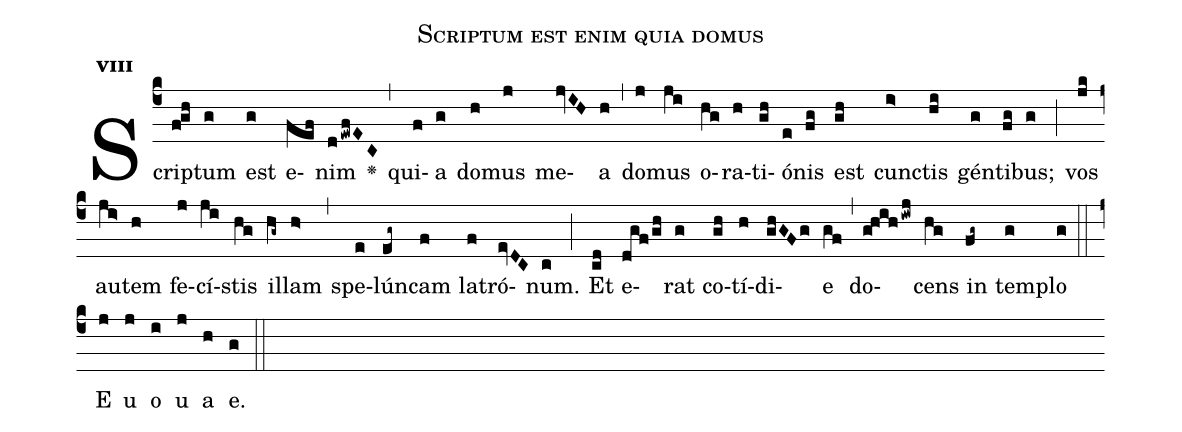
name:Scriptum est enim quia domus;
office-part:Antiphona;
mode:8;
%%
initial-style: 1;
name: Scriptum est enim quia domus
book: Antiphonae & Responsoria/Tomus II, p. 50;
occasion: Hebdomada III Quadragesimae Dominica;
office-part: Sexta Ant 1;
user-notes: ;
commentary: ;
annotation: 8g;
centering-scheme: english;
fontsize: 12;
font: OFLSortsMillGoudy;
height: 11;
width: 4.5;
%%
(c4)Scrip(fgh)tum(g) est(g) e(fef)nim(dewfEC) <v>\greheightstar</v>(,) qui(f)a(g) do(h)mus(j) me(jvIH)a(h) (,) do(j)mus(ji) o(hg)ra(h)ti(gh)ó(e)nis(fg) est(gh) cun(i>)ctis(hi) gén(g)ti(fg)bus;(g) (;) vos(jk) au(ji>)tem(h) fe(j)cí(ji)stis(hg) il(hg~)lam(h>) (,) spe(e)lún(eg~)cam(f) la(f)tró(evDC)num.(c)  -(;) Et(cd) e(dgf/gh)rat(g) co(gh)tí(h)di(ghGFg)e(gf) (,) do(g/[-0.3]hihiwj)cens(hg) in(fg~) tem(g)plo(g) (::)
E(j) u(j) o(i) u(j) a(h) e.(g) (::)
